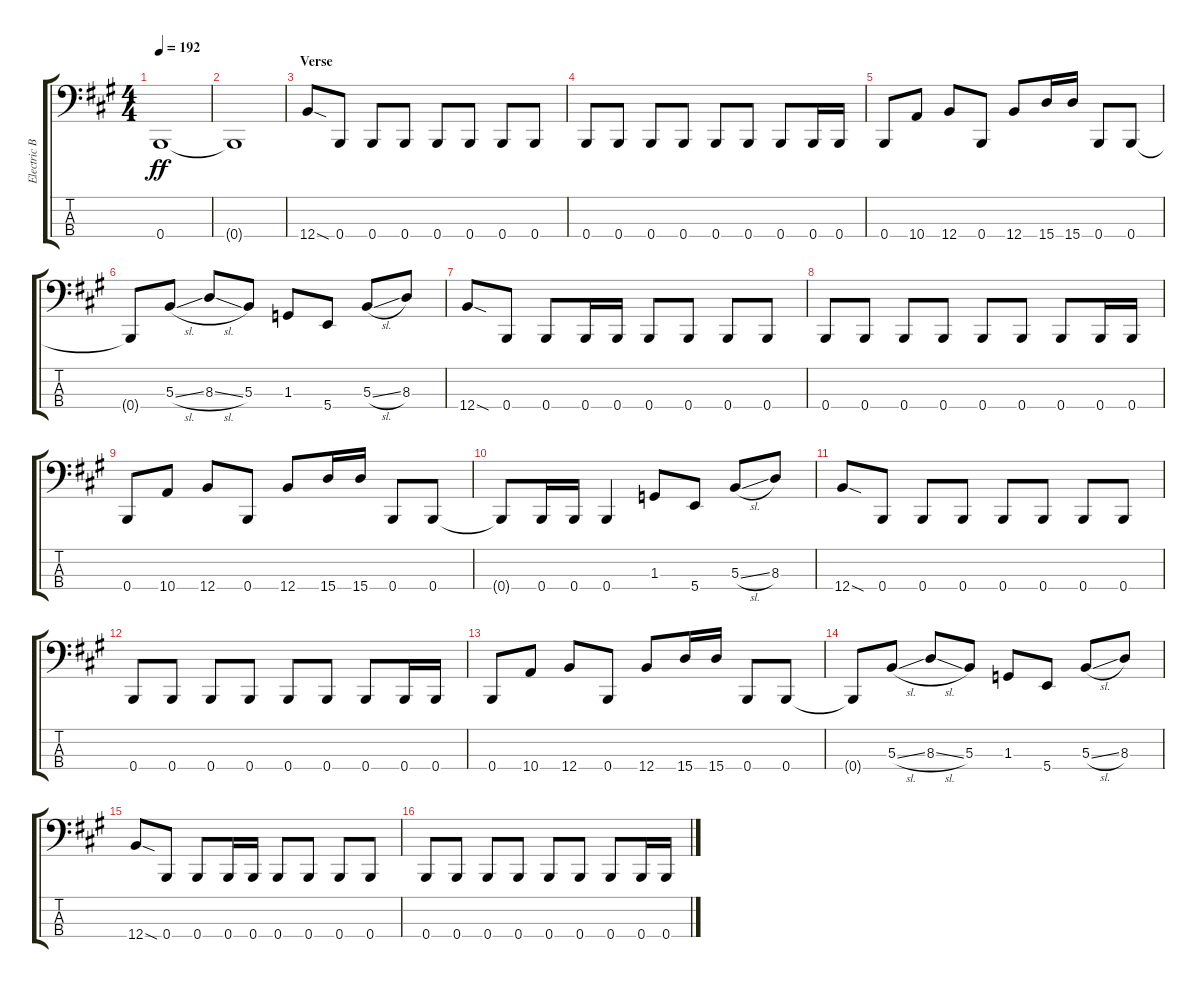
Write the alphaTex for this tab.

\track ("Electric Bass" "Electric B") {instrument electricbassfinger}
\staff {score tabs}
\tuning (E2 B1 Gb1 B0) {hide}
\ts (4 4)
\tempo 192
\clef f4
\ks a
0.4.1{dy ff} |
0.4{t}.1 |
\section ("" "Verse")
12.4{sod}.8 0.4.8 0.4.8 0.4.8 0.4.8 0.4.8 0.4.8 0.4.8 |
0.4.8 0.4.8 0.4.8 0.4.8 0.4.8 0.4.8 0.4.8 0.4.16 0.4.16 |
0.4.8 10.4.8 12.4.8 0.4.8 12.4.8 15.4.16 15.4.16 0.4.8 0.4.8 |
0.4{t}.8 5.3{sl}.8 8.3{sl}.8 5.3.8 1.3.8 5.4.8 5.3{sl}.8 8.3.8 |
12.4{sod}.8 0.4.8 0.4.8 0.4.16 0.4.16 0.4.8 0.4.8 0.4.8 0.4.8 |
0.4.8 0.4.8 0.4.8 0.4.8 0.4.8 0.4.8 0.4.8 0.4.16 0.4.16 |
0.4.8 10.4.8 12.4.8 0.4.8 12.4.8 15.4.16 15.4.16 0.4.8 0.4.8 |
0.4{t}.8 0.4.16 0.4.16 0.4.4 1.3.8 5.4.8 5.3{sl}.8 8.3.8 |
12.4{sod}.8 0.4.8 0.4.8 0.4.8 0.4.8 0.4.8 0.4.8 0.4.8 |
0.4.8 0.4.8 0.4.8 0.4.8 0.4.8 0.4.8 0.4.8 0.4.16 0.4.16 |
0.4.8 10.4.8 12.4.8 0.4.8 12.4.8 15.4.16 15.4.16 0.4.8 0.4.8 |
0.4{t}.8 5.3{sl}.8 8.3{sl}.8 5.3.8 1.3.8 5.4.8 5.3{sl}.8 8.3.8 |
12.4{sod}.8 0.4.8 0.4.8 0.4.16 0.4.16 0.4.8 0.4.8 0.4.8 0.4.8 |
0.4.8 0.4.8 0.4.8 0.4.8 0.4.8 0.4.8 0.4.8 0.4.16 0.4.16
